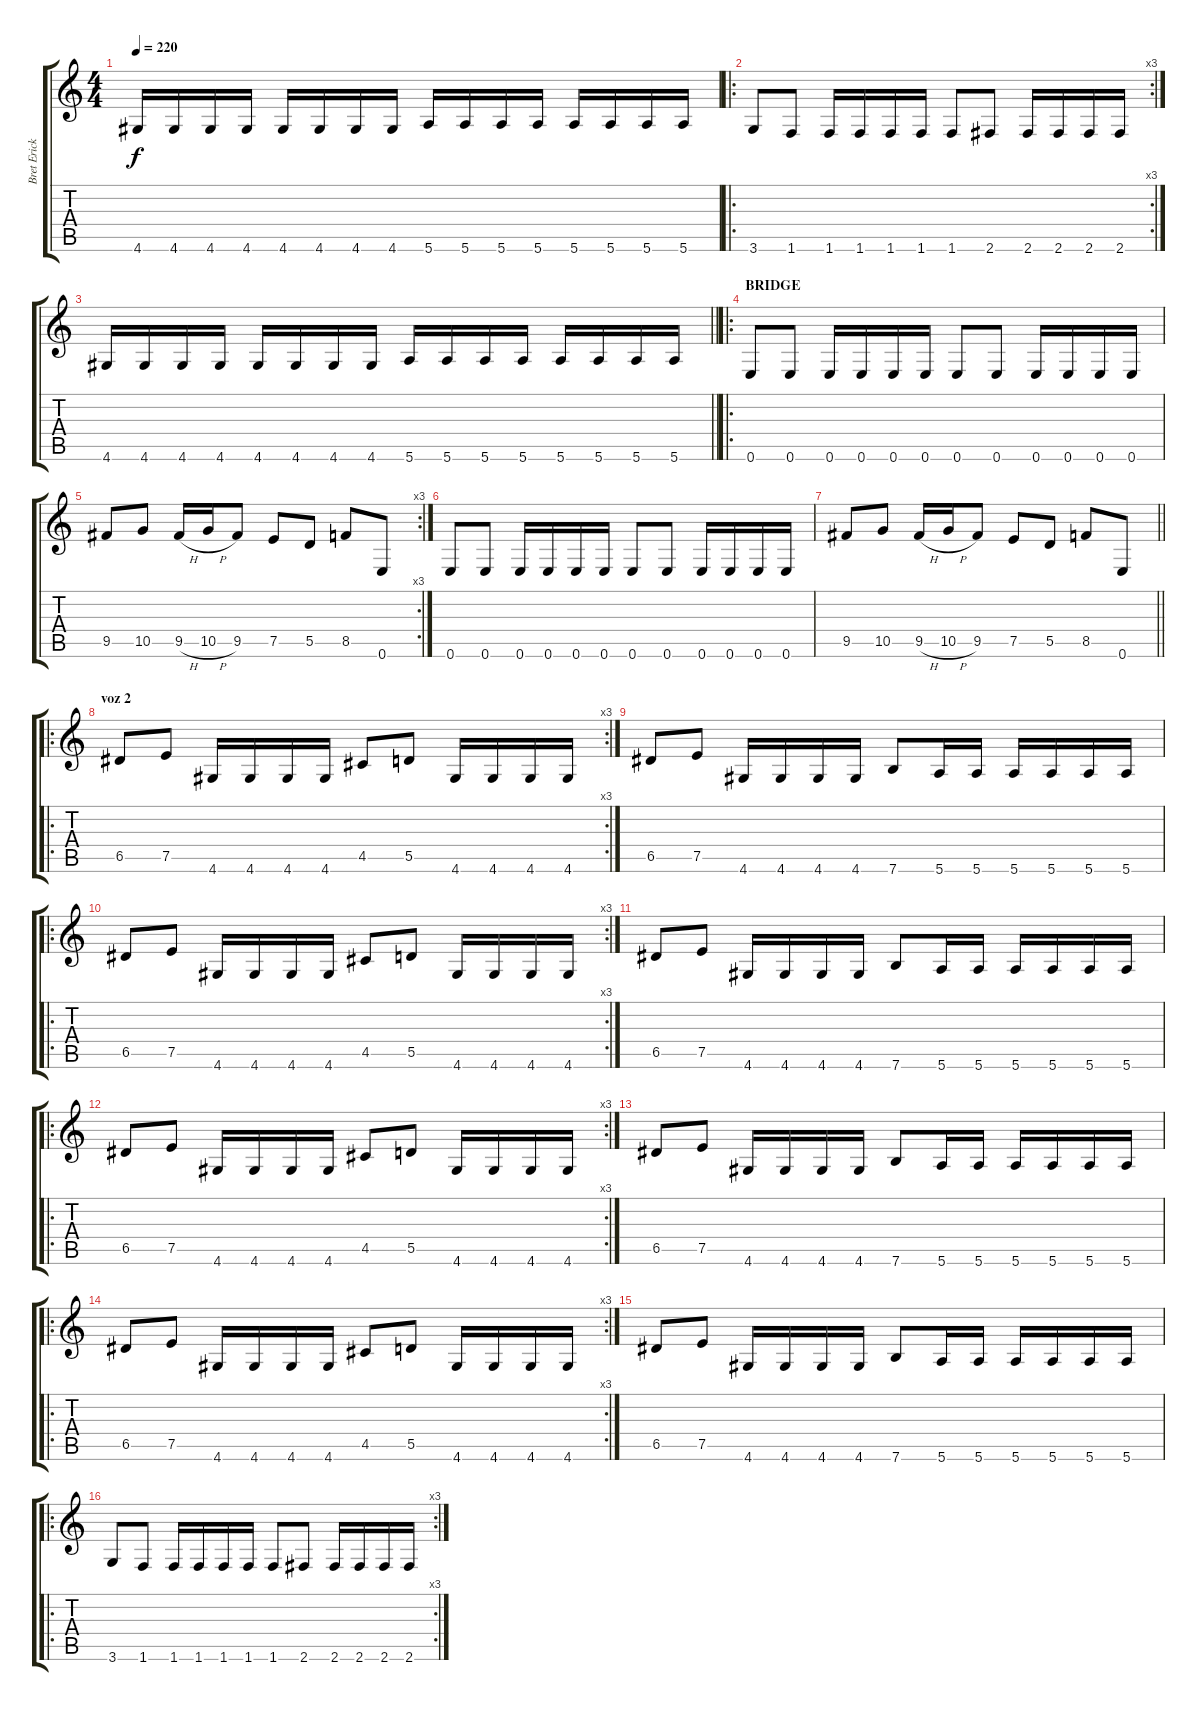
\track ("Bret Ericksen" "Bret Erick") {instrument overdrivenguitar}
\staff {score tabs}
\tuning (E4 B3 G3 D3 A2 E2) {hide}
\ts (4 4)
\tempo 220
\clef g2
\ks c
4.6.16{dy f} 4.6.16 4.6.16 4.6.16 4.6.16 4.6.16 4.6.16 4.6.16 5.6.16 5.6.16 5.6.16 5.6.16 5.6.16 5.6.16 5.6.16 5.6.16 |
\ro
\rc 3
3.6.8 1.6.8 1.6.16 1.6.16 1.6.16 1.6.16 1.6.8 2.6.8 2.6.16 2.6.16 2.6.16 2.6.16 |
\barLineRight lightlight
4.6.16 4.6.16 4.6.16 4.6.16 4.6.16 4.6.16 4.6.16 4.6.16 5.6.16 5.6.16 5.6.16 5.6.16 5.6.16 5.6.16 5.6.16 5.6.16 |
\ro
\section ("" "BRIDGE")
0.6.8 0.6.8 0.6.16 0.6.16 0.6.16 0.6.16 0.6.8 0.6.8 0.6.16 0.6.16 0.6.16 0.6.16 |
\rc 3
9.5.8 10.5.8 9.5{h}.16 10.5{h}.16 9.5.8 7.5.8 5.5.8 8.5.8 0.6.8 |
0.6.8 0.6.8 0.6.16 0.6.16 0.6.16 0.6.16 0.6.8 0.6.8 0.6.16 0.6.16 0.6.16 0.6.16 |
\barLineRight lightlight
9.5.8 10.5.8 9.5{h}.16 10.5{h}.16 9.5.8 7.5.8 5.5.8 8.5.8 0.6.8 |
\ro
\rc 3
\section ("" "voz 2")
6.5.8 7.5.8 4.6.16 4.6.16 4.6.16 4.6.16 4.5.8 5.5.8 4.6.16 4.6.16 4.6.16 4.6.16 |
6.5.8 7.5.8 4.6.16 4.6.16 4.6.16 4.6.16 7.6.8 5.6.16 5.6.16 5.6.16 5.6.16 5.6.16 5.6.16 |
\ro
\rc 3
6.5.8 7.5.8 4.6.16 4.6.16 4.6.16 4.6.16 4.5.8 5.5.8 4.6.16 4.6.16 4.6.16 4.6.16 |
6.5.8 7.5.8 4.6.16 4.6.16 4.6.16 4.6.16 7.6.8 5.6.16 5.6.16 5.6.16 5.6.16 5.6.16 5.6.16 |
\ro
\rc 3
6.5.8 7.5.8 4.6.16 4.6.16 4.6.16 4.6.16 4.5.8 5.5.8 4.6.16 4.6.16 4.6.16 4.6.16 |
6.5.8 7.5.8 4.6.16 4.6.16 4.6.16 4.6.16 7.6.8 5.6.16 5.6.16 5.6.16 5.6.16 5.6.16 5.6.16 |
\ro
\rc 3
6.5.8 7.5.8 4.6.16 4.6.16 4.6.16 4.6.16 4.5.8 5.5.8 4.6.16 4.6.16 4.6.16 4.6.16 |
6.5.8 7.5.8 4.6.16 4.6.16 4.6.16 4.6.16 7.6.8 5.6.16 5.6.16 5.6.16 5.6.16 5.6.16 5.6.16 |
\ro
\rc 3
3.6.8 1.6.8 1.6.16 1.6.16 1.6.16 1.6.16 1.6.8 2.6.8 2.6.16 2.6.16 2.6.16 2.6.16
